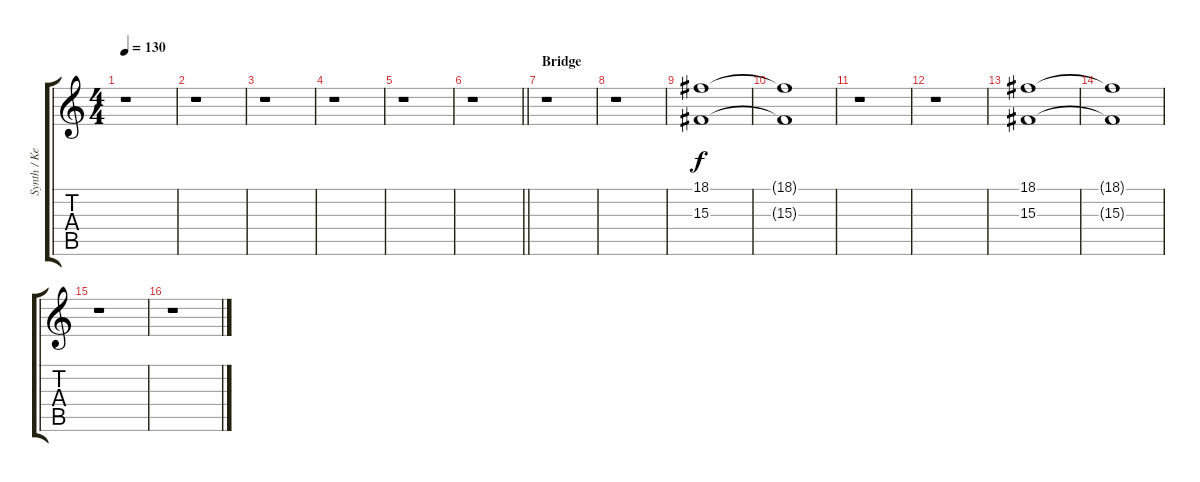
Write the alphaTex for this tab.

\track ("Synth / Keyboard" "Synth / Ke") {instrument choiraahs}
\staff {score tabs}
\tuning (C4 G3 Eb3 Bb2 F2 C2) {hide}
\ts (4 4)
\tempo 130
\clef g2
\ks c
r.1{dy f} |
r.1 |
r.1 |
r.1 |
r.1 |
\barLineRight lightlight
r.1 |
\section ("" "Bridge")
r.1 |
r.1 |
(18.1 15.3).1 |
(18.1{t} 15.3{t}).1 |
r.1 |
r.1 |
(18.1 15.3).1 |
(18.1{t} 15.3{t}).1 |
r.1 |
r.1
